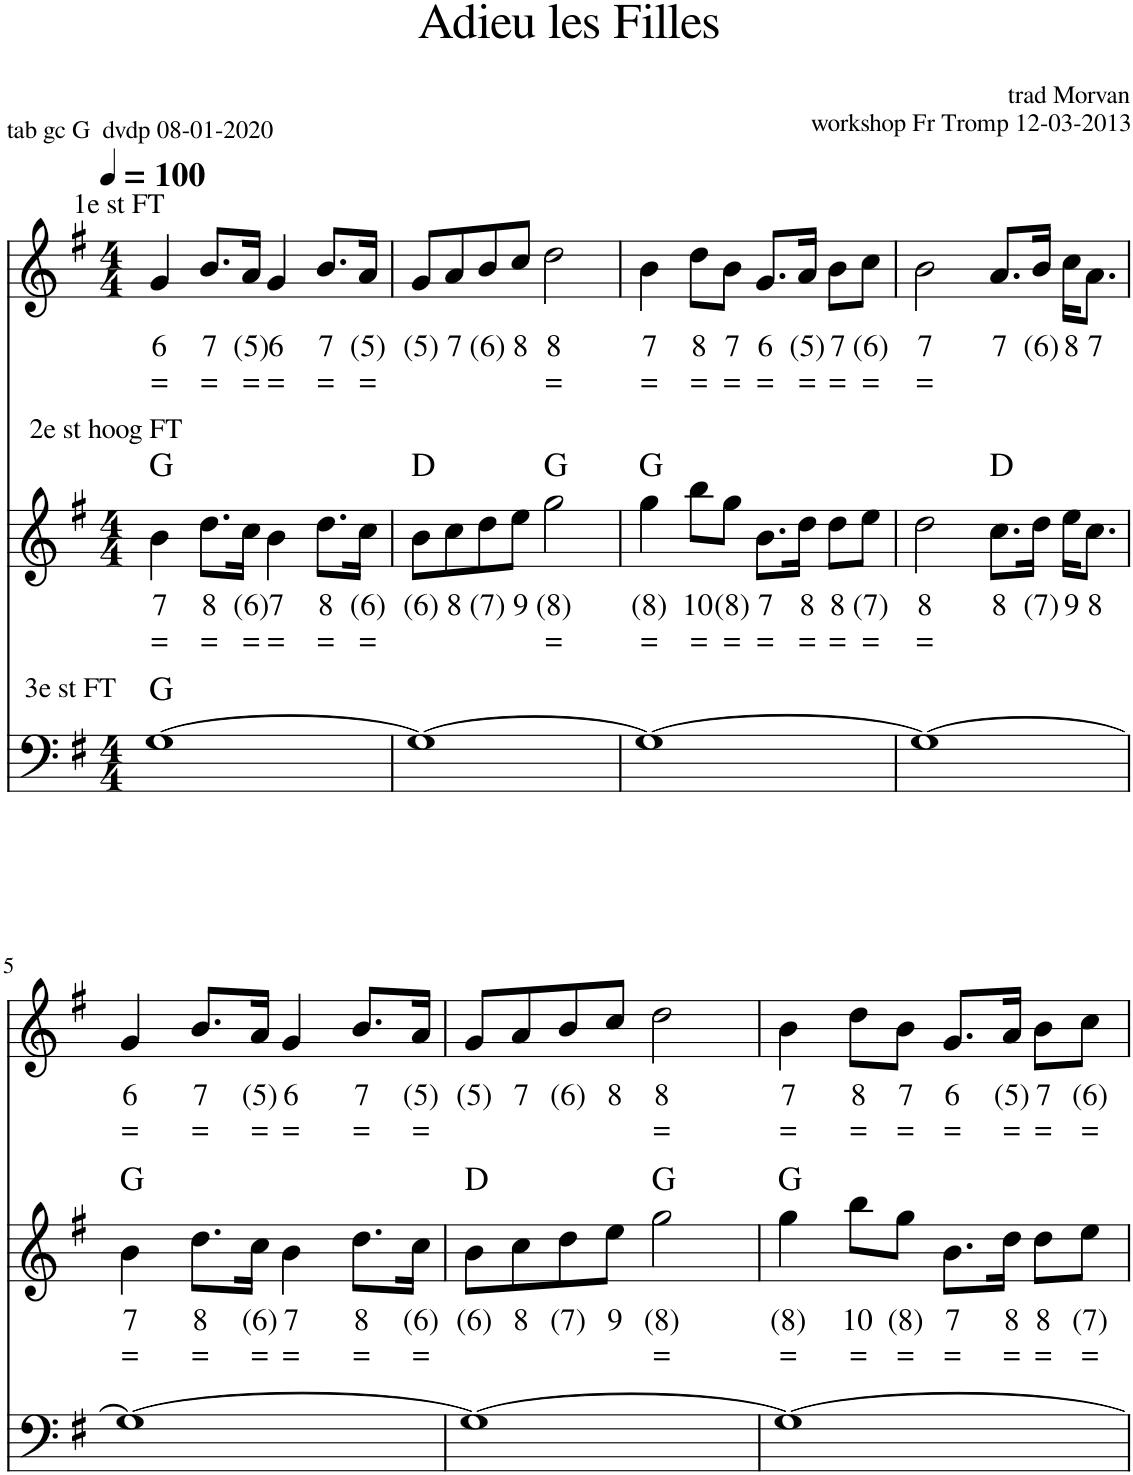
**kern	**kern	**text	**text	**harte	**kern	**text	**text
*part3	*part2	*part2	*part2	*part2	*part1	*part1	*part1
*staff3	*staff2	*staff2	*staff2	*	*staff1	*staff1	*staff1
*I"Stem	*I"Stem	*	*	*	*I"Stem	*	*
*clefF4	*clefG2	*	*	*	*clefG2	*	*
*k[f#]	*k[f#]	*	*	*	*k[f#]	*	*
*M4/4	*M4/4	*	*	*	*M4/4	*	*
*MM100	*MM100	*	*	*	*MM100	*	*
=1	=1	=1	=1	=1	=1	=1	=1
!	!	!	!	!	!LO:TX:a:t=1e st FT	!	!
!	!LO:TX:a:t=2e st hoog FT	!	!	!	!	!	!
!LO:TX:a:t=3e st FT	!	!	!	!	!	!	!
!	!	!LO:LY:b	!LO:LY:b	!	!	!LO:LY:b	!LO:LY:b
[1G	4b\	7	=	G:maj	4g/	6	=
!	!	!LO:LY:b	!LO:LY:b	!	!	!LO:LY:b	!LO:LY:b
.	8.dd\L	8	=	.	8.b/L	7	=
!	!	!LO:LY:b	!LO:LY:b	!	!	!LO:LY:b	!LO:LY:b
.	16cc\Jk	(6)	=	.	16a/Jk	(5)	=
!	!	!LO:LY:b	!LO:LY:b	!	!	!LO:LY:b	!LO:LY:b
.	4b\	7	=	.	4g/	6	=
!	!	!LO:LY:b	!LO:LY:b	!	!	!LO:LY:b	!LO:LY:b
.	8.dd\L	8	=	.	8.b/L	7	=
!	!	!LO:LY:b	!LO:LY:b	!	!	!LO:LY:b	!LO:LY:b
.	16cc\Jk	(6)	=	.	16a/Jk	(5)	=
=2	=2	=2	=2	=2	=2	=2	=2
!	!	!LO:LY:b	!	!	!	!LO:LY:b	!
1G_	8b\L	(6)	.	D:maj	8g/L	(5)	.
!	!	!LO:LY:b	!	!	!	!LO:LY:b	!
.	8cc\	8	.	.	8a/	7	.
!	!	!LO:LY:b	!	!	!	!LO:LY:b	!
.	8dd\	(7)	.	.	8b/	(6)	.
!	!	!LO:LY:b	!	!	!	!LO:LY:b	!
.	8ee\J	9	.	.	8cc/J	8	.
!	!	!LO:LY:b	!LO:LY:b	!	!	!LO:LY:b	!LO:LY:b
.	2gg\	(8)	=	G:maj	2dd\	8	=
=3	=3	=3	=3	=3	=3	=3	=3
!	!	!LO:LY:b	!LO:LY:b	!	!	!LO:LY:b	!LO:LY:b
1G_	4gg\	(8)	=	G:maj	4b\	7	=
!	!	!LO:LY:b	!LO:LY:b	!	!	!LO:LY:b	!LO:LY:b
.	8bb\L	10	=	.	8dd\L	8	=
!	!	!LO:LY:b	!LO:LY:b	!	!	!LO:LY:b	!LO:LY:b
.	8gg\J	(8)	=	.	8b\J	7	=
!	!	!LO:LY:b	!LO:LY:b	!	!	!LO:LY:b	!LO:LY:b
.	8.b\L	7	=	.	8.g/L	6	=
!	!	!LO:LY:b	!LO:LY:b	!	!	!LO:LY:b	!LO:LY:b
.	16dd\Jk	8	=	.	16a/Jk	(5)	=
!	!	!LO:LY:b	!LO:LY:b	!	!	!LO:LY:b	!LO:LY:b
.	8dd\L	8	=	.	8b\L	7	=
!	!	!LO:LY:b	!LO:LY:b	!	!	!LO:LY:b	!LO:LY:b
.	8ee\J	(7)	=	.	8cc\J	(6)	=
=4	=4	=4	=4	=4	=4	=4	=4
!	!	!LO:LY:b	!LO:LY:b	!	!	!LO:LY:b	!LO:LY:b
1G_	2dd\	8	=	.	2b\	7	=
!	!	!LO:LY:b	!	!	!	!LO:LY:b	!
.	8.cc\L	8	.	D:maj	8.a/L	7	.
!	!	!LO:LY:b	!	!	!	!LO:LY:b	!
.	16dd\Jk	(7)	.	.	16b/Jk	(6)	.
!	!	!LO:LY:b	!	!	!	!LO:LY:b	!
.	16ee\KL	9	.	.	16cc\KL	8	.
!	!	!LO:LY:b	!	!	!	!LO:LY:b	!
.	8.cc\J	8	.	.	8.a\J	7	.
!!LO:LB:g=z
=5	=5	=5	=5	=5	=5	=5	=5
!	!	!LO:LY:b	!LO:LY:b	!	!	!LO:LY:b	!LO:LY:b
1G_	4b\	7	=	G:maj	4g/	6	=
!	!	!LO:LY:b	!LO:LY:b	!	!	!LO:LY:b	!LO:LY:b
.	8.dd\L	8	=	.	8.b/L	7	=
!	!	!LO:LY:b	!LO:LY:b	!	!	!LO:LY:b	!LO:LY:b
.	16cc\Jk	(6)	=	.	16a/Jk	(5)	=
!	!	!LO:LY:b	!LO:LY:b	!	!	!LO:LY:b	!LO:LY:b
.	4b\	7	=	.	4g/	6	=
!	!	!LO:LY:b	!LO:LY:b	!	!	!LO:LY:b	!LO:LY:b
.	8.dd\L	8	=	.	8.b/L	7	=
!	!	!LO:LY:b	!LO:LY:b	!	!	!LO:LY:b	!LO:LY:b
.	16cc\Jk	(6)	=	.	16a/Jk	(5)	=
=6	=6	=6	=6	=6	=6	=6	=6
!	!	!LO:LY:b	!	!	!	!LO:LY:b	!
1G_	8b\L	(6)	.	D:maj	8g/L	(5)	.
!	!	!LO:LY:b	!	!	!	!LO:LY:b	!
.	8cc\	8	.	.	8a/	7	.
!	!	!LO:LY:b	!	!	!	!LO:LY:b	!
.	8dd\	(7)	.	.	8b/	(6)	.
!	!	!LO:LY:b	!	!	!	!LO:LY:b	!
.	8ee\J	9	.	.	8cc/J	8	.
!	!	!LO:LY:b	!LO:LY:b	!	!	!LO:LY:b	!LO:LY:b
.	2gg\	(8)	=	G:maj	2dd\	8	=
=7	=7	=7	=7	=7	=7	=7	=7
!	!	!LO:LY:b	!LO:LY:b	!	!	!LO:LY:b	!LO:LY:b
1G_	4gg\	(8)	=	G:maj	4b\	7	=
!	!	!LO:LY:b	!LO:LY:b	!	!	!LO:LY:b	!LO:LY:b
.	8bb\L	10	=	.	8dd\L	8	=
!	!	!LO:LY:b	!LO:LY:b	!	!	!LO:LY:b	!LO:LY:b
.	8gg\J	(8)	=	.	8b\J	7	=
!	!	!LO:LY:b	!LO:LY:b	!	!	!LO:LY:b	!LO:LY:b
.	8.b\L	7	=	.	8.g/L	6	=
!	!	!LO:LY:b	!LO:LY:b	!	!	!LO:LY:b	!LO:LY:b
.	16dd\Jk	8	=	.	16a/Jk	(5)	=
!	!	!LO:LY:b	!LO:LY:b	!	!	!LO:LY:b	!LO:LY:b
.	8dd\L	8	=	.	8b\L	7	=
!	!	!LO:LY:b	!LO:LY:b	!	!	!LO:LY:b	!LO:LY:b
.	8ee\J	(7)	=	.	8cc\J	(6)	=
=	=	=	=	=	=	=	=
*-	*-	*-	*-	*-	*-	*-	*-
